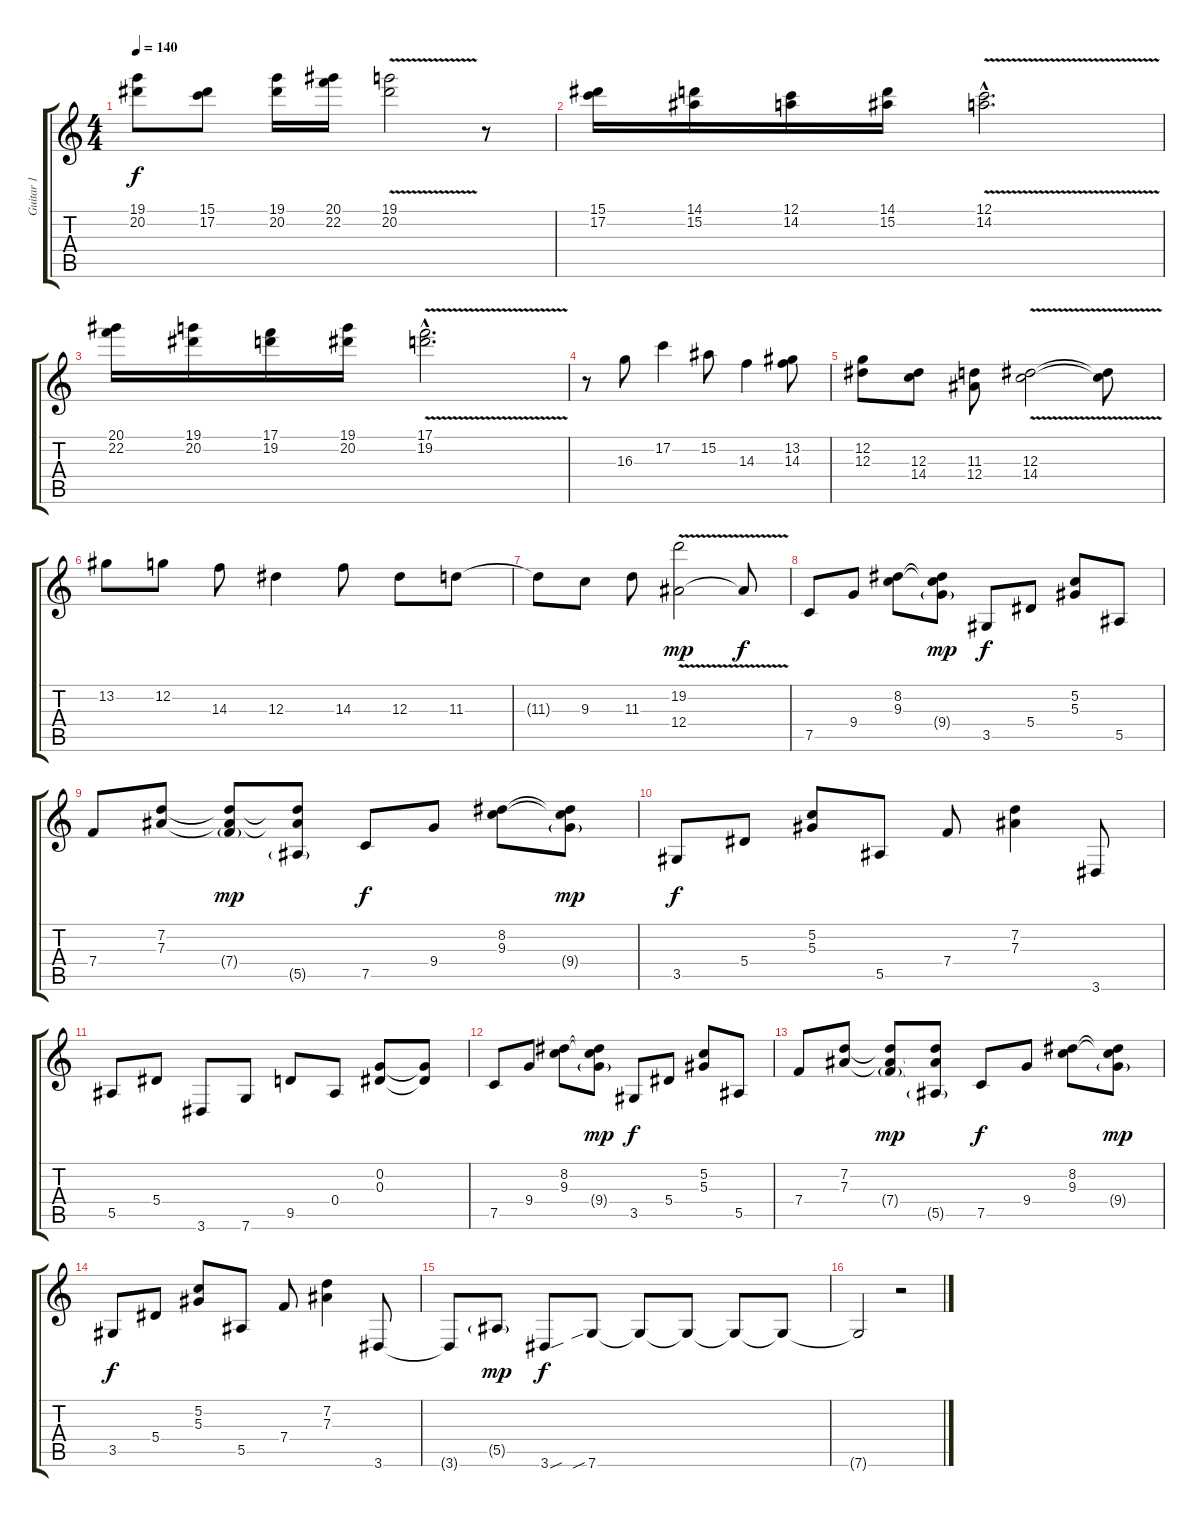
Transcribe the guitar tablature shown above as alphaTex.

\track ("Guitar 1" "Guitar 1") {instrument acousticguitarsteel}
\staff {score tabs}
\tuning (C4 G3 Eb3 Bb2 F2 C2) {hide}
\ts (4 4)
\tempo 140
\clef g2
\ks c
(19.1{t} 20.2{t}).8{dy f} (15.1 17.2).8 (19.1 20.2).16 (20.1 22.2).16 (19.1{v} 20.2{v}).2 r.8 |
(15.1 17.2).16 (14.1 15.2).16 (12.1 14.2).16 (14.1 15.2).16 (12.1{v hac} 14.2{v hac}).2{d} |
(20.1 22.2).16 (19.1 20.2).16 (17.1 19.2).16 (19.1 20.2).16 (17.1{v hac} 19.2{v hac}).2{d} |
r.8 16.3.8 17.2.4 15.2.8 14.3.4 (13.2 14.3).8 |
(12.2 12.3).8 (12.3 14.4).8 (11.3 12.4).8 (12.3{v} 14.4{v}).2 (12.3{t} 14.4{t}).8 |
13.2.8 12.2.8 14.3.8 12.3.4 14.3.8 12.3.8 11.3.8 |
11.3{t}.8 9.3.8 11.3.8 (19.2{v} 12.4{v}).2{dy mp} 12.4{t}.8{dy f} |
7.5.8{volume 7 balance 0 instrument acousticguitarsteel} 9.4.8 (8.2 9.3).8 (8.2{t} 9.3{t} 9.4{g}).8{dy mp} 3.5.8{dy f} 5.4.8 (5.2 5.3).8 5.5.8 |
7.4.8 (7.2 7.3).8 (7.2{t} 7.3{t} 7.4{g}).8{dy mp} (7.2{t} 7.3{t} 5.5{g}).8 7.5.8{dy f} 9.4.8 (8.2 9.3).8 (8.2{t} 9.3{t} 9.4{g}).8{dy mp} |
3.5.8{dy f} 5.4.8 (5.2 5.3).8 5.5.8 7.4.8 (7.2 7.3).4 3.6.8 |
5.5.8 5.4.8 3.6.8 7.6.8 9.5.8 0.4.8 (0.2 0.3).8 (0.2{t} 0.3{t}).8 |
7.5.8 9.4.8 (8.2 9.3).8 (8.2{t} 9.3{t} 9.4{g}).8{dy mp} 3.5.8{dy f} 5.4.8 (5.2 5.3).8 5.5.8 |
7.4.8 (7.2 7.3).8 (7.2{t} 7.3{t} 7.4{g}).8{dy mp} (7.2{t} 7.3{t} 5.5{g}).8 7.5.8{dy f} 9.4.8 (8.2 9.3).8 (8.2{t} 9.3{t} 9.4{g}).8{dy mp} |
3.5.8{dy f} 5.4.8 (5.2 5.3).8 5.5.8 7.4.8 (7.2 7.3).4 3.6.8 |
3.6{t}.8 5.5{g}.8{dy mp} 3.6{sou}.8{dy f} 7.6{sib}.8 7.6{t}.8 7.6{t}.8 7.6{t}.8 7.6{t}.8 |
7.6{t}.2 r.2
